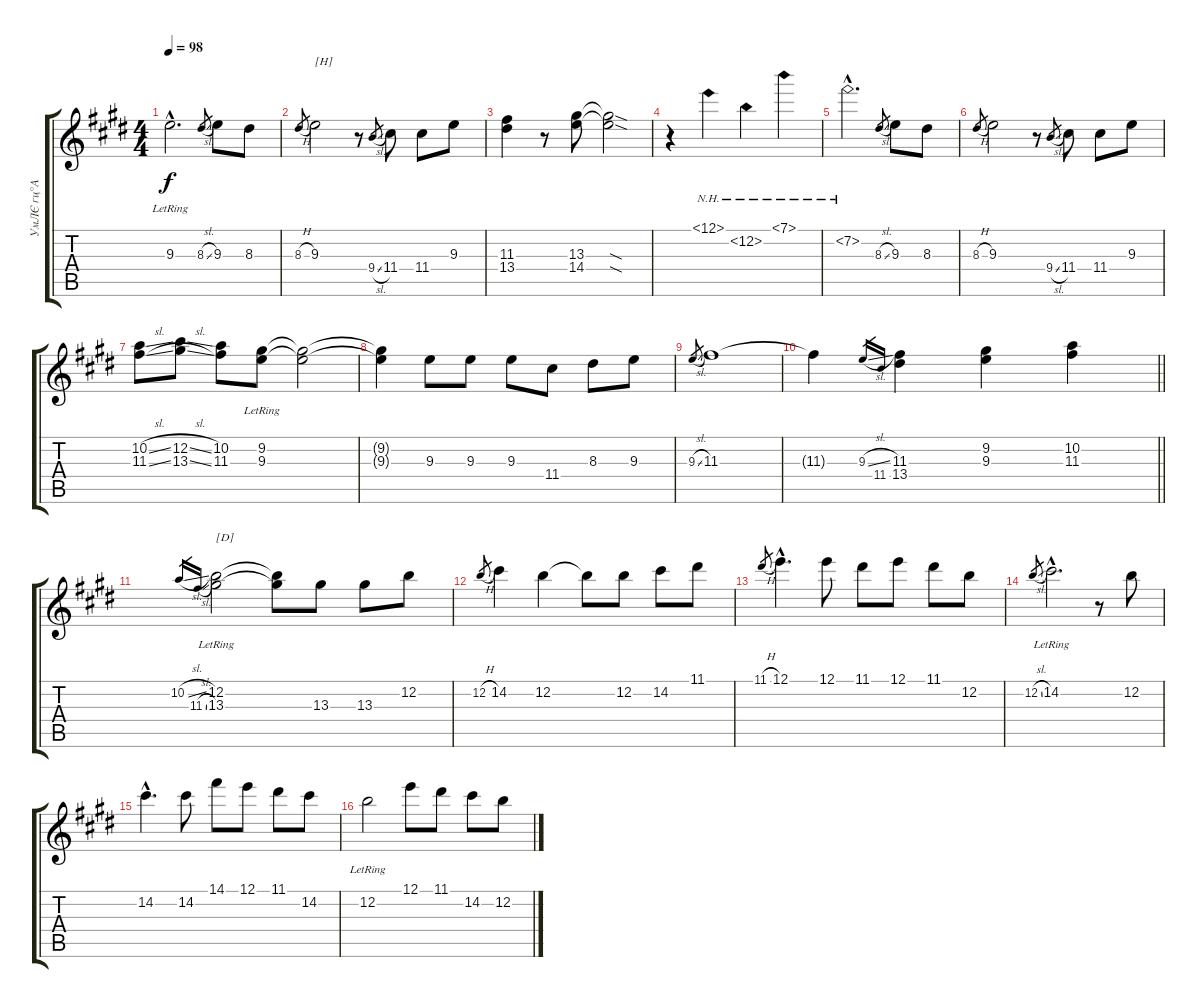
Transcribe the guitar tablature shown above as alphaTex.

\track ("УмЛЄ ґц°­АМ(GT-1)" "УмЛЄ ґц°­А") {instrument acousticguitarsteel}
\staff {score tabs}
\tuning (E4 B3 G3 D3 A2 E2) {hide}
\ts (4 4)
\tempo 98
\clef g2
\ks e
9.3{hac lr}.2{d dy f} 8.3{sl}.8{gr} 9.3.8 8.3.8 |
8.3{h}.8{gr} 9.3.2{txt "[H]"} r.8 9.4{sl}.8{gr} 11.4.8 11.4.8 9.3.8 |
(11.3 13.4).4 r.8 (13.3 14.4).8 (13.3{sod t} 14.4{sod t}).2 |
r.4 12.1{nh}.4 12.2{nh}.4 7.1{nh}.4 |
7.2{nh hac}.2{d} 8.3{sl}.8{gr} 9.3.8 8.3.8 |
8.3{h}.8{gr} 9.3.2 r.8 9.4{sl}.8{gr} 11.4.8 11.4.8 9.3.8 |
(10.2{sl} 11.3{sl}).8 (12.2{sl} 13.3{sl}).8 (10.2 11.3).8 (9.2{lr} 9.3{lr}).8 (9.2{t} 9.3{t}).2 |
(9.2{t} 9.3{t}).4 9.3.8 9.3.8 9.3.8 11.4.8 8.3.8 9.3.8 |
9.3{sl}.8{gr} 11.3.1 |
\barLineRight lightlight
11.3{t}.4 9.3{sl}.16{gr} 11.4.16{gr} (11.3 13.4).4 (9.2 9.3).4 (10.2 11.3).4 |
10.2{sl}.16{gr} 11.3{sl}.16{gr} (12.2 13.3{lr}).2{txt "[D]"} (12.2{t} 13.3{t}).8 13.3.8 13.3.8 12.2.8 |
12.2{h}.8{gr} 14.2.4 12.2.4 12.2{t}.8 12.2.8 14.2.8 11.1.8 |
11.1{h}.8{gr} 12.1{hac}.4{d} 12.1.8 11.1.8 12.1.8 11.1.8 12.2.8 |
12.2{sl}.8{gr} 14.2{hac lr}.2{d} r.8 12.2.8 |
14.2{hac}.4{d} 14.2.8 14.1.8 12.1.8 11.1.8 14.2.8 |
12.2{lr}.2 12.1.8 11.1.8 14.2.8 12.2.8
